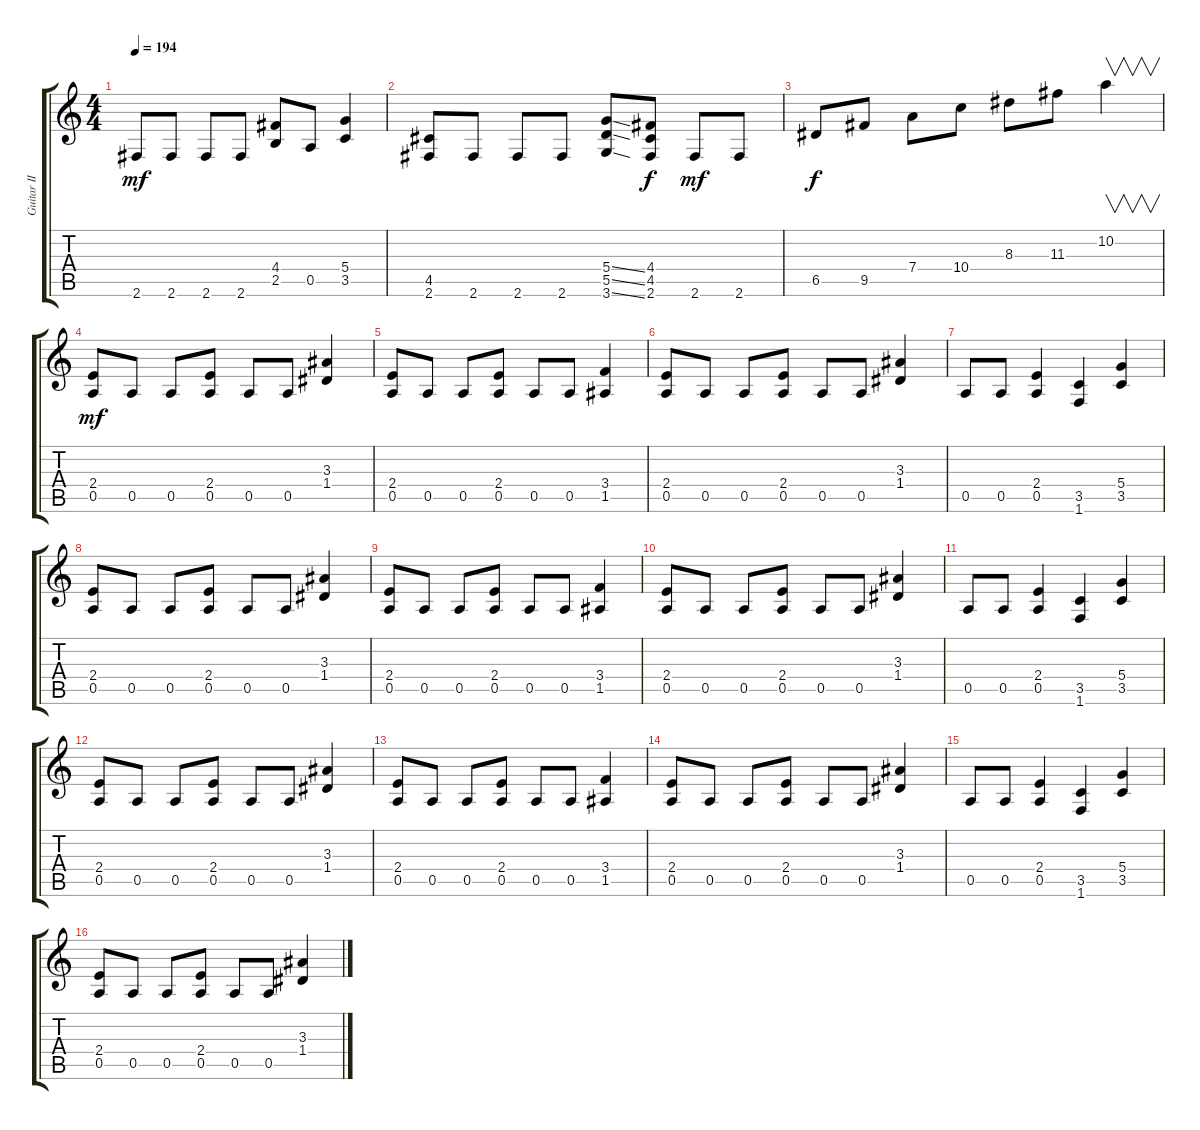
\track ("Guitar II" "Guitar II") {instrument distortionguitar}
\staff {score tabs}
\tuning (E4 B3 G3 D3 A2 E2) {hide}
\ts (4 4)
\tempo 194
\clef g2
\ks c
2.6.8{dy mf} 2.6.8 2.6.8 2.6.8 (4.4 2.5).8 0.5.8 (5.4 3.5).4 |
(4.5 2.6).8 2.6.8 2.6.8 2.6.8 (5.4{ss} 5.5{ss} 3.6{ss}).8 (4.4 4.5 2.6).8{dy f} 2.6.8{dy mf} 2.6.8 |
6.5.8{dy f} 9.5.8 7.4.8 10.4.8 8.3.8 11.3.8 10.2.4{v} |
(2.4 0.5).8{dy mf} 0.5.8 0.5.8 (2.4 0.5).8 0.5.8 0.5.8 (3.3 1.4).4 |
(2.4 0.5).8 0.5.8 0.5.8 (2.4 0.5).8 0.5.8 0.5.8 (3.4 1.5).4 |
(2.4 0.5).8 0.5.8 0.5.8 (2.4 0.5).8 0.5.8 0.5.8 (3.3 1.4).4 |
0.5.8 0.5.8 (2.4 0.5).4 (3.5 1.6).4 (5.4 3.5).4 |
(2.4 0.5).8 0.5.8 0.5.8 (2.4 0.5).8 0.5.8 0.5.8 (3.3 1.4).4 |
(2.4 0.5).8 0.5.8 0.5.8 (2.4 0.5).8 0.5.8 0.5.8 (3.4 1.5).4 |
(2.4 0.5).8 0.5.8 0.5.8 (2.4 0.5).8 0.5.8 0.5.8 (3.3 1.4).4 |
0.5.8 0.5.8 (2.4 0.5).4 (3.5 1.6).4 (5.4 3.5).4 |
(2.4 0.5).8 0.5.8 0.5.8 (2.4 0.5).8 0.5.8 0.5.8 (3.3 1.4).4 |
(2.4 0.5).8 0.5.8 0.5.8 (2.4 0.5).8 0.5.8 0.5.8 (3.4 1.5).4 |
(2.4 0.5).8 0.5.8 0.5.8 (2.4 0.5).8 0.5.8 0.5.8 (3.3 1.4).4 |
0.5.8 0.5.8 (2.4 0.5).4 (3.5 1.6).4 (5.4 3.5).4 |
(2.4 0.5).8 0.5.8 0.5.8 (2.4 0.5).8 0.5.8 0.5.8 (3.3 1.4).4
